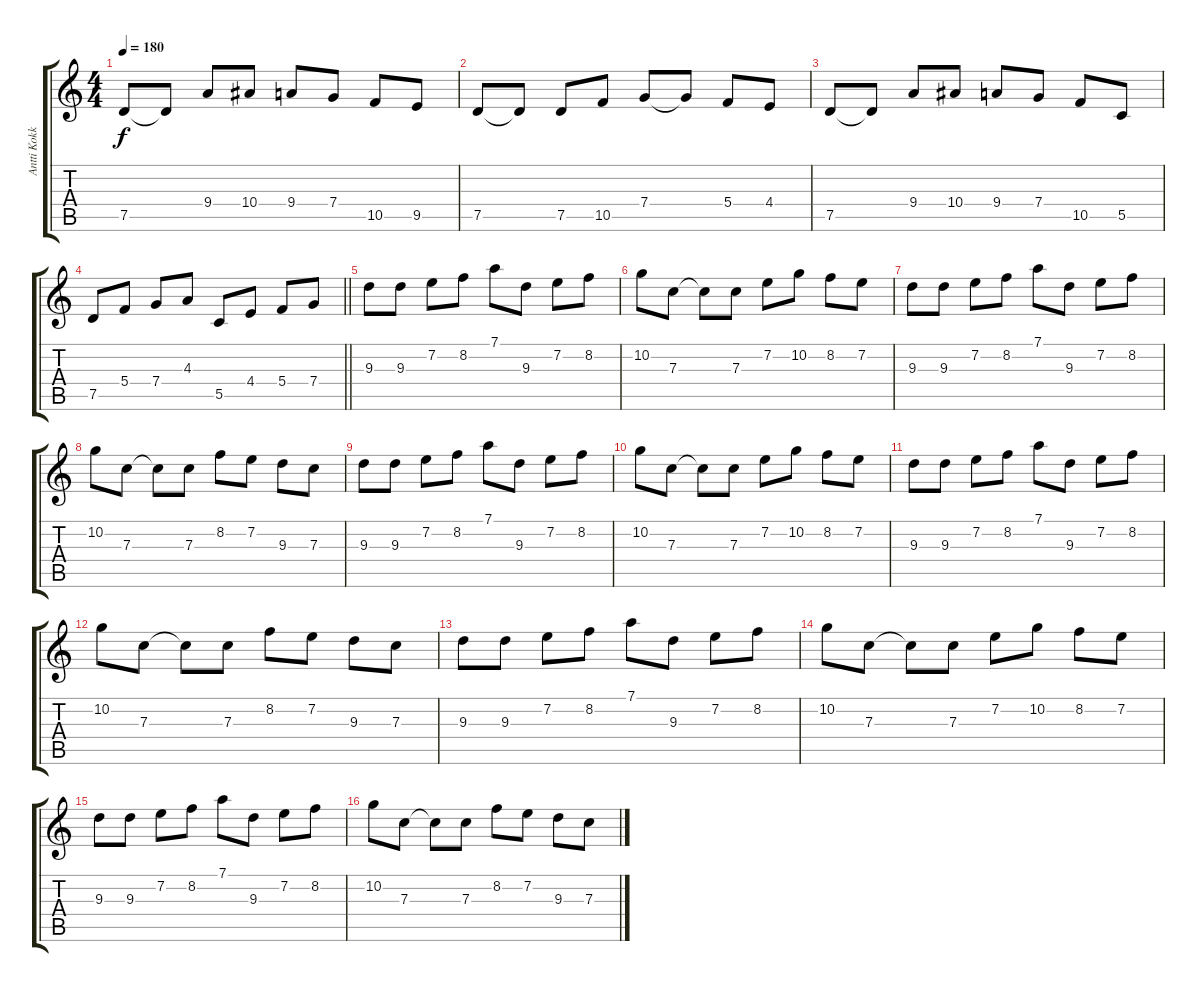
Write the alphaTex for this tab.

\track ("Antti Kokko - Lead Guitar" "Antti Kokk") {instrument distortionguitar}
\staff {score tabs}
\tuning (D4 A3 F3 C3 G2 D2) {hide}
\ts (4 4)
\tempo 180
\clef g2
\ks c
7.5.8{dy f} 7.5{t}.8 9.4.8 10.4.8 9.4.8 7.4.8 10.5.8 9.5.8 |
7.5.8 7.5{t}.8 7.5.8 10.5.8 7.4.8 7.4{t}.8 5.4.8 4.4.8 |
7.5.8 7.5{t}.8 9.4.8 10.4.8 9.4.8 7.4.8 10.5.8 5.5.8 |
\barLineRight lightlight
7.5.8 5.4.8 7.4.8 4.3.8 5.5.8 4.4.8 5.4.8 7.4.8 |
\section ("" "")
9.3.8 9.3.8 7.2.8 8.2.8 7.1.8 9.3.8 7.2.8 8.2.8 |
10.2.8 7.3.8 7.3{t}.8 7.3.8 7.2.8 10.2.8 8.2.8 7.2.8 |
9.3.8 9.3.8 7.2.8 8.2.8 7.1.8 9.3.8 7.2.8 8.2.8 |
10.2.8 7.3.8 7.3{t}.8 7.3.8 8.2.8 7.2.8 9.3.8 7.3.8 |
9.3.8 9.3.8 7.2.8 8.2.8 7.1.8 9.3.8 7.2.8 8.2.8 |
10.2.8 7.3.8 7.3{t}.8 7.3.8 7.2.8 10.2.8 8.2.8 7.2.8 |
9.3.8 9.3.8 7.2.8 8.2.8 7.1.8 9.3.8 7.2.8 8.2.8 |
10.2.8 7.3.8 7.3{t}.8 7.3.8 8.2.8 7.2.8 9.3.8 7.3.8 |
9.3.8 9.3.8 7.2.8 8.2.8 7.1.8 9.3.8 7.2.8 8.2.8 |
10.2.8 7.3.8 7.3{t}.8 7.3.8 7.2.8 10.2.8 8.2.8 7.2.8 |
9.3.8 9.3.8 7.2.8 8.2.8 7.1.8 9.3.8 7.2.8 8.2.8 |
10.2.8 7.3.8 7.3{t}.8 7.3.8 8.2.8 7.2.8 9.3.8 7.3.8
